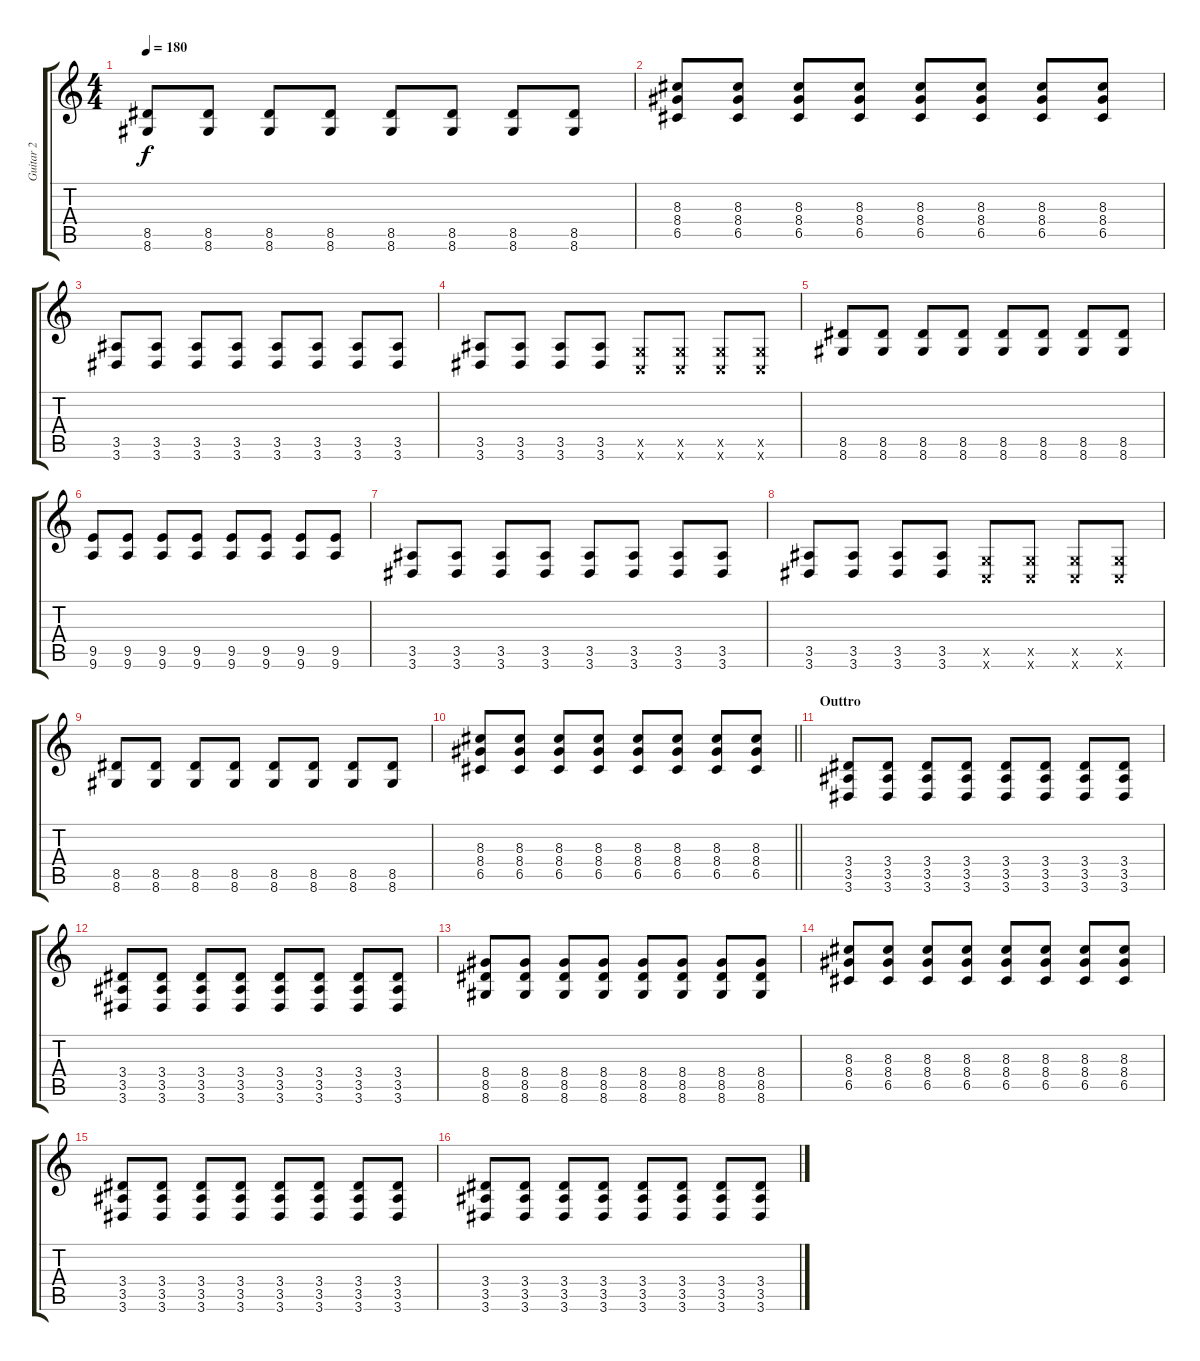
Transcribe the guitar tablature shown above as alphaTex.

\track ("Guitar 2" "Guitar 2") {instrument distortionguitar}
\staff {score tabs}
\tuning (D4 A3 F3 C3 G2 C2) {hide}
\ts (4 4)
\tempo 180
\clef g2
\ks c
(8.5 8.6).8{dy f} (8.5 8.6).8 (8.5 8.6).8 (8.5 8.6).8 (8.5 8.6).8 (8.5 8.6).8 (8.5 8.6).8 (8.5 8.6).8 |
(8.3 8.4 6.5).8 (8.3 8.4 6.5).8 (8.3 8.4 6.5).8 (8.3 8.4 6.5).8 (8.3 8.4 6.5).8 (8.3 8.4 6.5).8 (8.3 8.4 6.5).8 (8.3 8.4 6.5).8 |
(3.5 3.6).8 (3.5 3.6).8 (3.5 3.6).8 (3.5 3.6).8 (3.5 3.6).8 (3.5 3.6).8 (3.5 3.6).8 (3.5 3.6).8 |
(3.5 3.6).8 (3.5 3.6).8 (3.5 3.6).8 (3.5 3.6).8 (0.5{x} 0.6{x}).8 (0.5{x} 0.6{x}).8 (0.5{x} 0.6{x}).8 (0.5{x} 0.6{x}).8 |
(8.5 8.6).8 (8.5 8.6).8 (8.5 8.6).8 (8.5 8.6).8 (8.5 8.6).8 (8.5 8.6).8 (8.5 8.6).8 (8.5 8.6).8 |
(9.5 9.6).8 (9.5 9.6).8 (9.5 9.6).8 (9.5 9.6).8 (9.5 9.6).8 (9.5 9.6).8 (9.5 9.6).8 (9.5 9.6).8 |
(3.5 3.6).8 (3.5 3.6).8 (3.5 3.6).8 (3.5 3.6).8 (3.5 3.6).8 (3.5 3.6).8 (3.5 3.6).8 (3.5 3.6).8 |
(3.5 3.6).8 (3.5 3.6).8 (3.5 3.6).8 (3.5 3.6).8 (0.5{x} 0.6{x}).8 (0.5{x} 0.6{x}).8 (0.5{x} 0.6{x}).8 (0.5{x} 0.6{x}).8 |
(8.5 8.6).8 (8.5 8.6).8 (8.5 8.6).8 (8.5 8.6).8 (8.5 8.6).8 (8.5 8.6).8 (8.5 8.6).8 (8.5 8.6).8 |
\barLineRight lightlight
(8.3 8.4 6.5).8 (8.3 8.4 6.5).8 (8.3 8.4 6.5).8 (8.3 8.4 6.5).8 (8.3 8.4 6.5).8 (8.3 8.4 6.5).8 (8.3 8.4 6.5).8 (8.3 8.4 6.5).8 |
\section ("" "Outtro")
(3.4 3.5 3.6).8 (3.4 3.5 3.6).8 (3.4 3.5 3.6).8 (3.4 3.5 3.6).8 (3.4 3.5 3.6).8 (3.4 3.5 3.6).8 (3.4 3.5 3.6).8 (3.4 3.5 3.6).8 |
(3.4 3.5 3.6).8 (3.4 3.5 3.6).8 (3.4 3.5 3.6).8 (3.4 3.5 3.6).8 (3.4 3.5 3.6).8 (3.4 3.5 3.6).8 (3.4 3.5 3.6).8 (3.4 3.5 3.6).8 |
(8.4 8.5 8.6).8 (8.4 8.5 8.6).8 (8.4 8.5 8.6).8 (8.4 8.5 8.6).8 (8.4 8.5 8.6).8 (8.4 8.5 8.6).8 (8.4 8.5 8.6).8 (8.4 8.5 8.6).8 |
(8.3 8.4 6.5).8 (8.3 8.4 6.5).8 (8.3 8.4 6.5).8 (8.3 8.4 6.5).8 (8.3 8.4 6.5).8 (8.3 8.4 6.5).8 (8.3 8.4 6.5).8 (8.3 8.4 6.5).8 |
(3.4 3.5 3.6).8 (3.4 3.5 3.6).8 (3.4 3.5 3.6).8 (3.4 3.5 3.6).8 (3.4 3.5 3.6).8 (3.4 3.5 3.6).8 (3.4 3.5 3.6).8 (3.4 3.5 3.6).8 |
(3.4 3.5 3.6).8 (3.4 3.5 3.6).8 (3.4 3.5 3.6).8 (3.4 3.5 3.6).8 (3.4 3.5 3.6).8 (3.4 3.5 3.6).8 (3.4 3.5 3.6).8 (3.4 3.5 3.6).8
